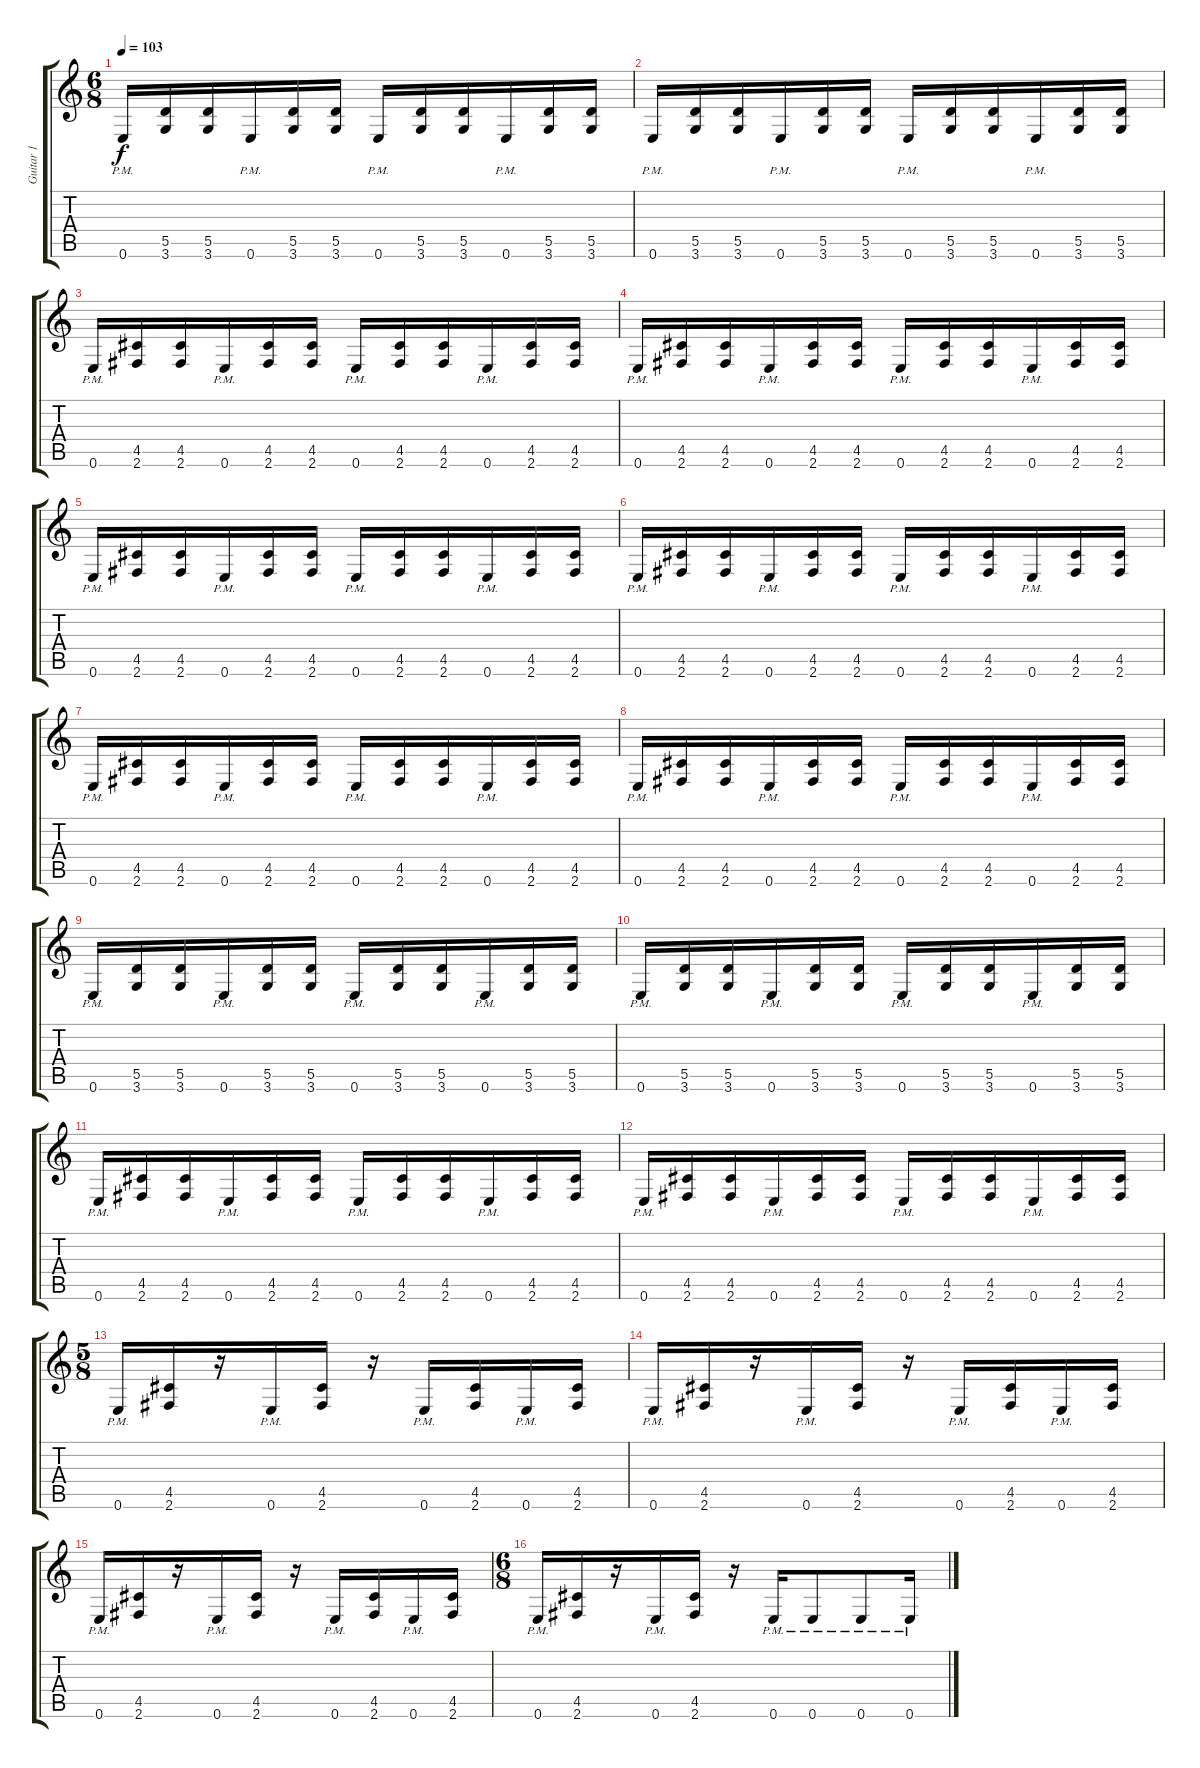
\track ("Guitar 1" "Guitar 1") {instrument distortionguitar}
\staff {score tabs}
\tuning (E4 B3 G3 D3 A2 E2) {hide}
\ts (6 8)
\tempo 103
\clef g2
\ks c
0.6{pm}.16{dy f} (5.5 3.6).16 (5.5 3.6).16 0.6{pm}.16 (5.5 3.6).16 (5.5 3.6).16 0.6{pm}.16 (5.5 3.6).16 (5.5 3.6).16 0.6{pm}.16 (5.5 3.6).16 (5.5 3.6).16 |
0.6{pm}.16 (5.5 3.6).16 (5.5 3.6).16 0.6{pm}.16 (5.5 3.6).16 (5.5 3.6).16 0.6{pm}.16 (5.5 3.6).16 (5.5 3.6).16 0.6{pm}.16 (5.5 3.6).16 (5.5 3.6).16 |
0.6{pm}.16 (4.5 2.6).16 (4.5 2.6).16 0.6{pm}.16 (4.5 2.6).16 (4.5 2.6).16 0.6{pm}.16 (4.5 2.6).16 (4.5 2.6).16 0.6{pm}.16 (4.5 2.6).16 (4.5 2.6).16 |
0.6{pm}.16 (4.5 2.6).16 (4.5 2.6).16 0.6{pm}.16 (4.5 2.6).16 (4.5 2.6).16 0.6{pm}.16 (4.5 2.6).16 (4.5 2.6).16 0.6{pm}.16 (4.5 2.6).16 (4.5 2.6).16 |
0.6{pm}.16 (4.5 2.6).16 (4.5 2.6).16 0.6{pm}.16 (4.5 2.6).16 (4.5 2.6).16 0.6{pm}.16 (4.5 2.6).16 (4.5 2.6).16 0.6{pm}.16 (4.5 2.6).16 (4.5 2.6).16 |
0.6{pm}.16 (4.5 2.6).16 (4.5 2.6).16 0.6{pm}.16 (4.5 2.6).16 (4.5 2.6).16 0.6{pm}.16 (4.5 2.6).16 (4.5 2.6).16 0.6{pm}.16 (4.5 2.6).16 (4.5 2.6).16 |
0.6{pm}.16 (4.5 2.6).16 (4.5 2.6).16 0.6{pm}.16 (4.5 2.6).16 (4.5 2.6).16 0.6{pm}.16 (4.5 2.6).16 (4.5 2.6).16 0.6{pm}.16 (4.5 2.6).16 (4.5 2.6).16 |
0.6{pm}.16 (4.5 2.6).16 (4.5 2.6).16 0.6{pm}.16 (4.5 2.6).16 (4.5 2.6).16 0.6{pm}.16 (4.5 2.6).16 (4.5 2.6).16 0.6{pm}.16 (4.5 2.6).16 (4.5 2.6).16 |
0.6{pm}.16 (5.5 3.6).16 (5.5 3.6).16 0.6{pm}.16 (5.5 3.6).16 (5.5 3.6).16 0.6{pm}.16 (5.5 3.6).16 (5.5 3.6).16 0.6{pm}.16 (5.5 3.6).16 (5.5 3.6).16 |
0.6{pm}.16 (5.5 3.6).16 (5.5 3.6).16 0.6{pm}.16 (5.5 3.6).16 (5.5 3.6).16 0.6{pm}.16 (5.5 3.6).16 (5.5 3.6).16 0.6{pm}.16 (5.5 3.6).16 (5.5 3.6).16 |
0.6{pm}.16 (4.5 2.6).16 (4.5 2.6).16 0.6{pm}.16 (4.5 2.6).16 (4.5 2.6).16 0.6{pm}.16 (4.5 2.6).16 (4.5 2.6).16 0.6{pm}.16 (4.5 2.6).16 (4.5 2.6).16 |
0.6{pm}.16 (4.5 2.6).16 (4.5 2.6).16 0.6{pm}.16 (4.5 2.6).16 (4.5 2.6).16 0.6{pm}.16 (4.5 2.6).16 (4.5 2.6).16 0.6{pm}.16 (4.5 2.6).16 (4.5 2.6).16 |
\ts (5 8)
0.6{pm}.16 (4.5 2.6).16 r.16 0.6{pm}.16 (4.5 2.6).16 r.16 0.6{pm}.16 (4.5 2.6).16 0.6{pm}.16 (4.5 2.6).16 |
0.6{pm}.16 (4.5 2.6).16 r.16 0.6{pm}.16 (4.5 2.6).16 r.16 0.6{pm}.16 (4.5 2.6).16 0.6{pm}.16 (4.5 2.6).16 |
0.6{pm}.16 (4.5 2.6).16 r.16 0.6{pm}.16 (4.5 2.6).16 r.16 0.6{pm}.16 (4.5 2.6).16 0.6{pm}.16 (4.5 2.6).16 |
\ts (6 8)
0.6{pm}.16 (4.5 2.6).16 r.16 0.6{pm}.16 (4.5 2.6).16 r.16 0.6{pm}.16 0.6{pm}.8 0.6{pm}.8 0.6{pm}.16
